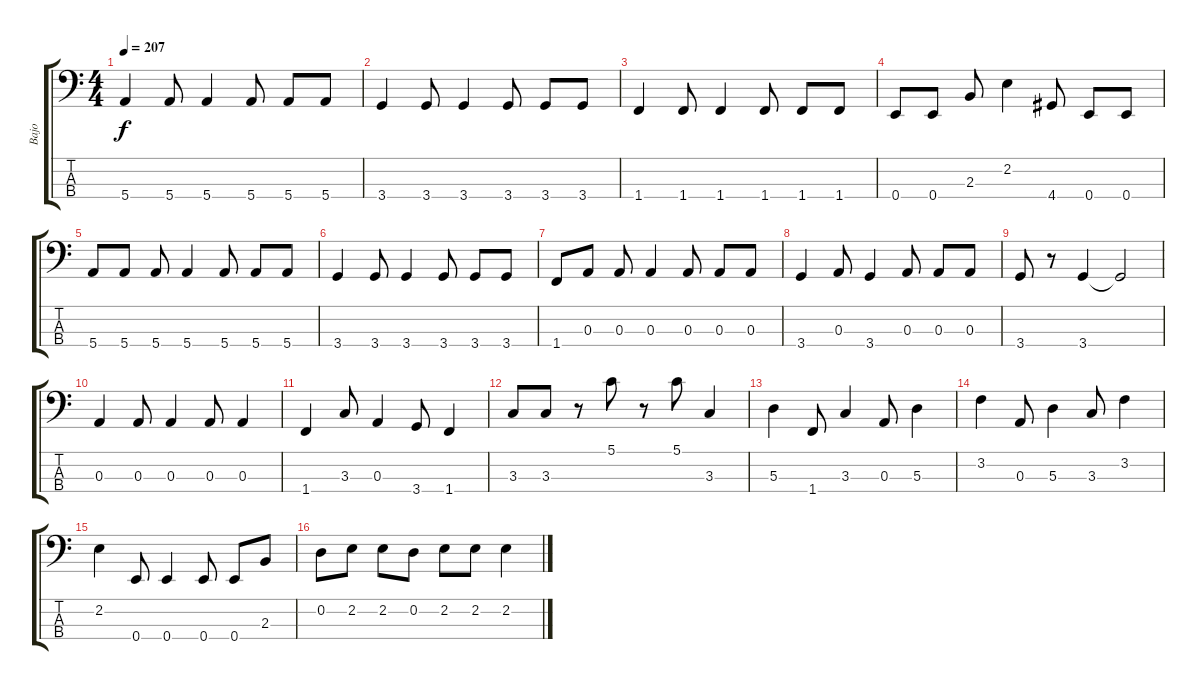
\track ("Bajo" "Bajo") {instrument electricbassfinger}
\staff {score tabs}
\tuning (G2 D2 A1 E1) {hide}
\ts (4 4)
\tempo 207
\clef f4
\ks c
5.4.4{dy f} 5.4.8 5.4.4 5.4.8 5.4.8 5.4.8 |
3.4.4 3.4.8 3.4.4 3.4.8 3.4.8 3.4.8 |
1.4.4 1.4.8 1.4.4 1.4.8 1.4.8 1.4.8 |
0.4.8 0.4.8 2.3.8 2.2.4 4.4.8 0.4.8 0.4.8 |
5.4.8 5.4.8 5.4.8 5.4.4 5.4.8 5.4.8 5.4.8 |
3.4.4 3.4.8 3.4.4 3.4.8 3.4.8 3.4.8 |
1.4.8 0.3.8 0.3.8 0.3.4 0.3.8 0.3.8 0.3.8 |
3.4.4 0.3.8 3.4.4 0.3.8 0.3.8 0.3.8 |
3.4.8 r.8 3.4.4 3.4{t}.2 |
0.3.4 0.3.8 0.3.4 0.3.8 0.3.4 |
1.4.4 3.3.8 0.3.4 3.4.8 1.4.4 |
3.3.8 3.3.8 r.8 5.1.8 r.8 5.1.8 3.3.4 |
5.3.4 1.4.8 3.3.4 0.3.8 5.3.4 |
3.2.4 0.3.8 5.3.4 3.3.8 3.2.4 |
2.2.4 0.4.8 0.4.4 0.4.8 0.4.8 2.3.8 |
0.2.8 2.2.8 2.2.8 0.2.8 2.2.8 2.2.8 2.2.4
